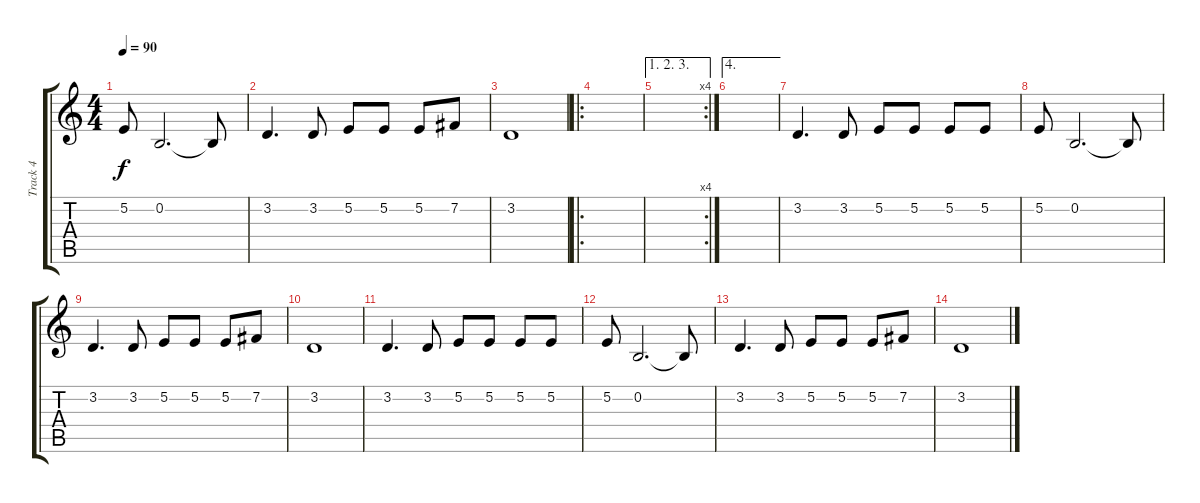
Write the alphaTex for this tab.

\track ("Track 4" "Track 4") {instrument lead2sawtooth}
\staff {score tabs}
\tuning (E4 B3 G3 D3 A2 E2) {hide}
\ts (4 4)
\tempo 90
\clef g2
\ks c
5.2.8{dy f} 0.2.2{d} 0.2{t}.8 |
3.2.4{d} 3.2.8 5.2.8 5.2.8 5.2.8 7.2.8 |
3.2.1 |
\ro
|
\ae (1 2 3)
\rc 4
|
\ae 4
|
3.2.4{d} 3.2.8 5.2.8 5.2.8 5.2.8 5.2.8 |
5.2.8 0.2.2{d} 0.2{t}.8 |
3.2.4{d} 3.2.8 5.2.8 5.2.8 5.2.8 7.2.8 |
3.2.1 |
3.2.4{d} 3.2.8 5.2.8 5.2.8 5.2.8 5.2.8 |
5.2.8 0.2.2{d} 0.2{t}.8 |
3.2.4{d} 3.2.8 5.2.8 5.2.8 5.2.8 7.2.8 |
3.2.1
